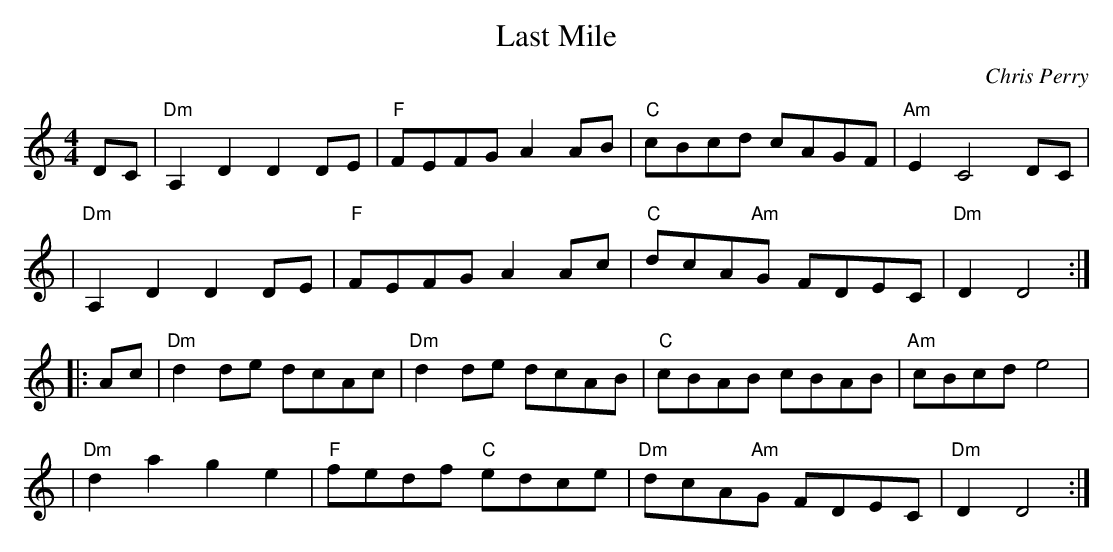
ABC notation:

X:1
T: Last Mile
C: Chris Perry
M: 4/4
L: 1/8
K: Ddor
   DC \
| "Dm"A,2D2 D2DE |  "F"FEFG    A2AB | "C"cBcd     cAGF | "Am"E2 C4 DC |
| "Dm"A,2D2 D2DE |  "F"FEFG    A2Ac | "C"dcA"Am"G FDEC | "Dm"D2 D4   :|
|: Ac \
| "Dm"d2de  dcAc | "Dm"d2de    dcAB | "C"cBAB     cBAB | "Am"cBcd e4  |
| "Dm"d2a2  g2e2 |  "F"fedf "C"edce |"Dm"dcA"Am"G FDEC | "Dm"D2   D4 :|
